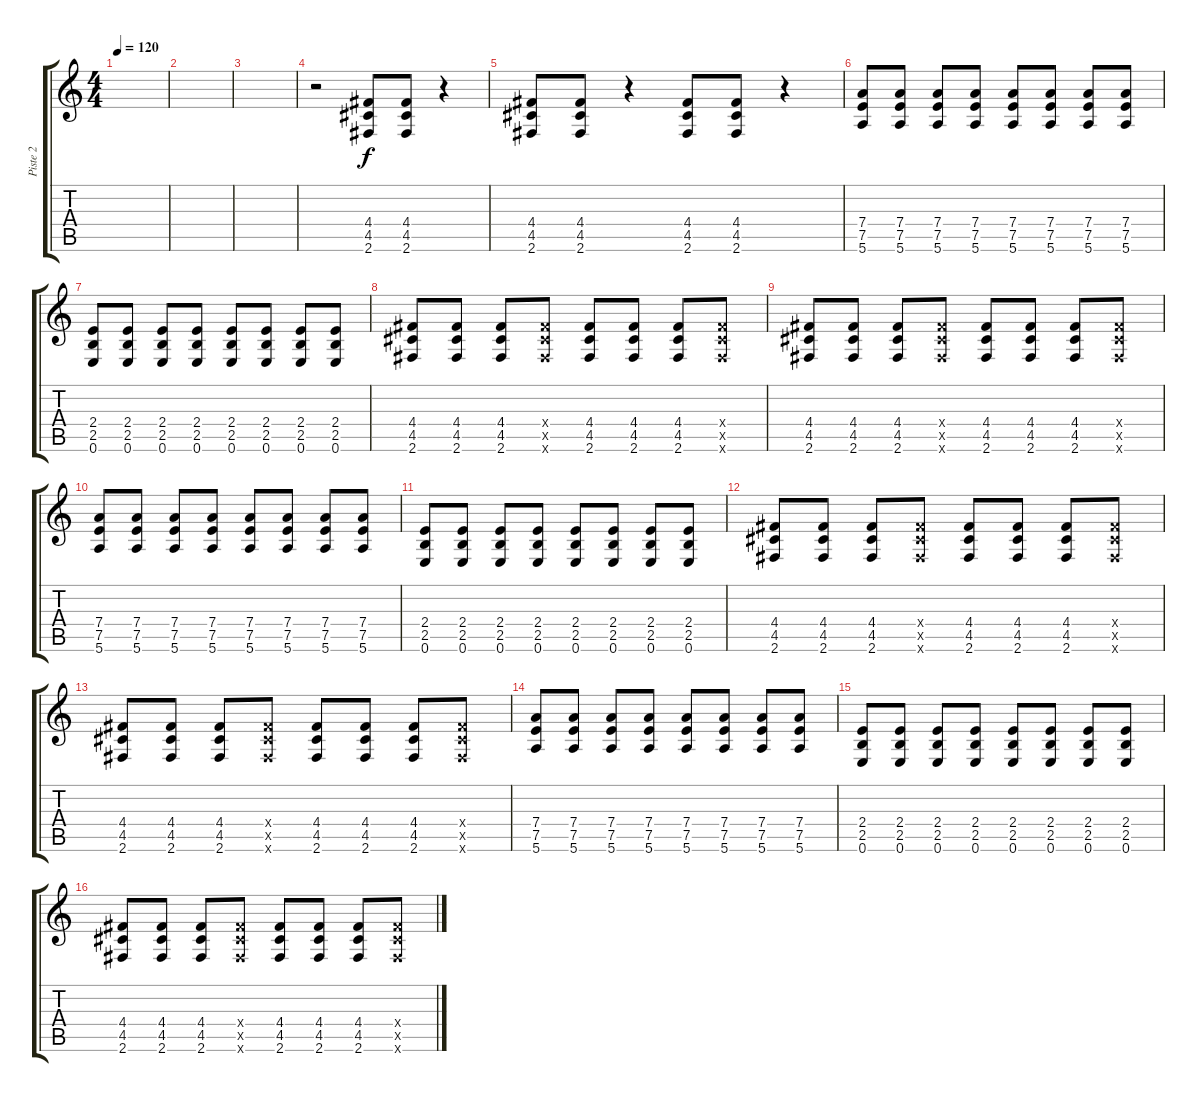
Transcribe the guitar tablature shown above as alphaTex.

\track ("Piste 2" "Piste 2") {instrument overdrivenguitar}
\staff {score tabs}
\tuning (E4 B3 G3 D3 A2 E2) {hide}
\ts (4 4)
\tempo 120
\clef g2
\ks c
|
|
|
r.2 (4.4 4.5 2.6).8 (4.4 4.5 2.6).8 r.4 |
(4.4 4.5 2.6).8 (4.4 4.5 2.6).8 r.4 (4.4 4.5 2.6).8 (4.4 4.5 2.6).8 r.4 |
(7.4 7.5 5.6).8 (7.4 7.5 5.6).8 (7.4 7.5 5.6).8 (7.4 7.5 5.6).8 (7.4 7.5 5.6).8 (7.4 7.5 5.6).8 (7.4 7.5 5.6).8 (7.4 7.5 5.6).8 |
(2.4 2.5 0.6).8 (2.4 2.5 0.6).8 (2.4 2.5 0.6).8 (2.4 2.5 0.6).8 (2.4 2.5 0.6).8 (2.4 2.5 0.6).8 (2.4 2.5 0.6).8 (2.4 2.5 0.6).8 |
(4.4 4.5 2.6).8 (4.4 4.5 2.6).8 (4.4 4.5 2.6).8 (4.4{x} 4.5{x} 2.6{x}).8 (4.4 4.5 2.6).8 (4.4 4.5 2.6).8 (4.4 4.5 2.6).8 (4.4{x} 4.5{x} 2.6{x}).8 |
(4.4 4.5 2.6).8 (4.4 4.5 2.6).8 (4.4 4.5 2.6).8 (4.4{x} 4.5{x} 2.6{x}).8 (4.4 4.5 2.6).8 (4.4 4.5 2.6).8 (4.4 4.5 2.6).8 (4.4{x} 4.5{x} 2.6{x}).8 |
(7.4 7.5 5.6).8 (7.4 7.5 5.6).8 (7.4 7.5 5.6).8 (7.4 7.5 5.6).8 (7.4 7.5 5.6).8 (7.4 7.5 5.6).8 (7.4 7.5 5.6).8 (7.4 7.5 5.6).8 |
(2.4 2.5 0.6).8 (2.4 2.5 0.6).8 (2.4 2.5 0.6).8 (2.4 2.5 0.6).8 (2.4 2.5 0.6).8 (2.4 2.5 0.6).8 (2.4 2.5 0.6).8 (2.4 2.5 0.6).8 |
(4.4 4.5 2.6).8 (4.4 4.5 2.6).8 (4.4 4.5 2.6).8 (4.4{x} 4.5{x} 2.6{x}).8 (4.4 4.5 2.6).8 (4.4 4.5 2.6).8 (4.4 4.5 2.6).8 (4.4{x} 4.5{x} 2.6{x}).8 |
(4.4 4.5 2.6).8 (4.4 4.5 2.6).8 (4.4 4.5 2.6).8 (4.4{x} 4.5{x} 2.6{x}).8 (4.4 4.5 2.6).8 (4.4 4.5 2.6).8 (4.4 4.5 2.6).8 (4.4{x} 4.5{x} 2.6{x}).8 |
(7.4 7.5 5.6).8 (7.4 7.5 5.6).8 (7.4 7.5 5.6).8 (7.4 7.5 5.6).8 (7.4 7.5 5.6).8 (7.4 7.5 5.6).8 (7.4 7.5 5.6).8 (7.4 7.5 5.6).8 |
(2.4 2.5 0.6).8 (2.4 2.5 0.6).8 (2.4 2.5 0.6).8 (2.4 2.5 0.6).8 (2.4 2.5 0.6).8 (2.4 2.5 0.6).8 (2.4 2.5 0.6).8 (2.4 2.5 0.6).8 |
(4.4 4.5 2.6).8 (4.4 4.5 2.6).8 (4.4 4.5 2.6).8 (4.4{x} 4.5{x} 2.6{x}).8 (4.4 4.5 2.6).8 (4.4 4.5 2.6).8 (4.4 4.5 2.6).8 (4.4{x} 4.5{x} 2.6{x}).8
